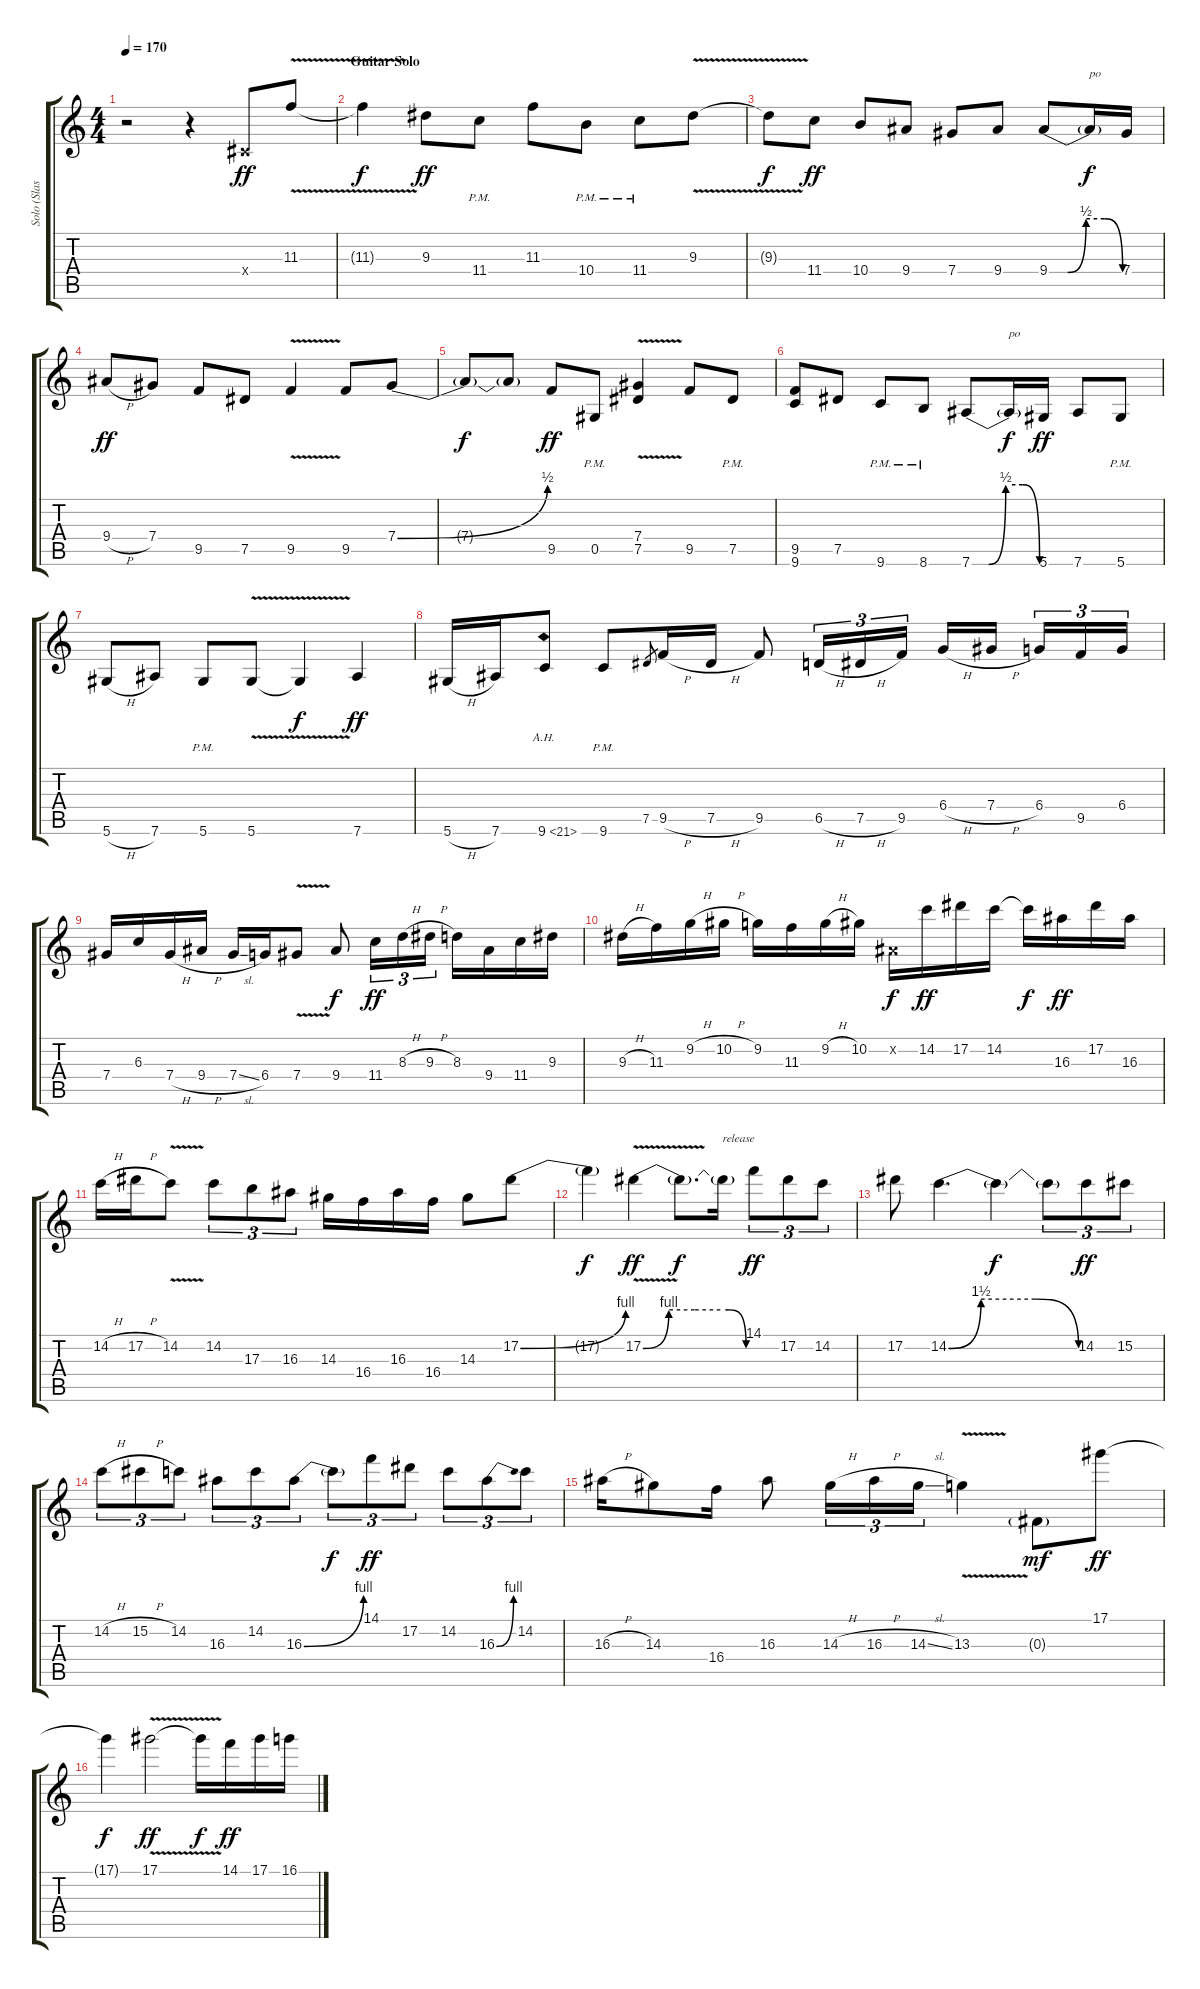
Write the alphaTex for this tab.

\track ("Solo (Slash)" "Solo (Slas") {instrument overdrivenguitar}
\staff {score tabs}
\tuning (Eb4 Bb3 Gb3 Db3 Ab2 Eb2) {hide}
\ts (4 4)
\tempo 170
\clef g2
\ks c
r.2{dy ff} r.4 0.4{x}.8 11.3{v}.8 |
\section ("" "Guitar Solo")
11.3{t}.4{dy f} 9.3.8{dy ff} 11.4{pm}.8 11.3.8 10.4{pm}.8 11.4{pm}.8 9.3{v}.8 |
9.3{t}.8{dy f} 11.4.8{dy ff} 10.4.8 9.4.8 7.4.8 9.4.8 9.4{be (custom 0 0 15 0 30 2 45 2 60 0)}.8 9.4{t}.16{txt "po" dy f} 7.4.16 |
9.4{h}.8{dy ff} 7.4.8 9.5.8 7.5.8 9.5{v}.4 9.5.8 7.4{be (bend 0 0 60 2)}.8 |
7.4{t}.8{dy f} 7.4{t}.8 9.5.8{dy ff} 0.5{pm}.8 (7.4{v} 7.5{v}).4 9.5.8 7.5{pm}.8 |
(9.5 9.6).8 7.5.8 9.6{pm}.8 8.6{pm}.8 7.6{be (custom 0 0 15 0 30 2 45 2 60 0)}.8 7.6{t}.16{txt "po" dy f} 5.6.16{dy ff} 7.6.8 5.6{pm}.8 |
5.6{h}.8 7.6.8 5.6{pm}.8 5.6{v}.8 5.6{t}.4{dy f} 7.6.4{dy ff} |
5.6{h}.16 7.6.16 9.6{ah 12}.8 9.6{pm}.8 7.5.8{gr} 9.5{h}.16 7.5{h}.16 9.5.8 6.5{h}.16{tu (3 2)} 7.5{h}.16{tu (3 2)} 9.5.16{tu (3 2)} 6.4{h}.16 7.4{h}.16{beam splitsecondary} 6.4.16{tu (3 2)} 9.5.16{tu (3 2)} 6.4.16{tu (3 2)} |
7.4.16 6.3.16 7.4{h}.16 9.4{h}.16 7.4{sl}.16 6.4.16 7.4{v}.8 9.4.8{dy f} 11.4.16{tu (3 2) dy ff} 8.3{h}.16{tu (3 2)} 9.3{h}.16{tu (3 2)} 8.3.16 9.4.16 11.4.16 9.3.16 |
9.3{h}.16 11.3.16 9.2{h}.16 10.2{h}.16 9.2.16 11.3.16 9.2{h}.16 10.2.16 0.2{x}.16{dy f} 14.2.16{dy ff} 17.2.16 14.2.16 14.2{t}.16{dy f} 16.3.16{dy ff} 17.2.16 16.3.16 |
14.2{h}.16 17.2{h}.16 14.2{v}.8 14.2.8{tu (3 2)} 17.3.8{tu (3 2)} 16.3.8{tu (3 2)} 14.3.16 16.4.16 16.3.16 16.4.16 14.3.8 17.2{be (bend 0 0 60 4)}.8 |
17.2{t}.4{dy f} 17.2{be (custom 0 0 15 4 30 4 45 4 50 4 60 0) v}.4{dy ff} 17.2{t}.8{d dy f} 17.2{t}.16{txt "release"} 14.1.8{tu (3 2) dy ff} 17.2.8{tu (3 2)} 14.2.8{tu (3 2)} |
17.2.8 14.2{be (custom 0 0 15 6 30 6 40 6 60 0)}.4{d} 14.2{t}.4{dy f} 14.2{t}.8{tu (3 2)} 14.2.8{tu (3 2) dy ff} 15.2.8{tu (3 2)} |
14.2{h}.8{tu (3 2)} 15.2{h}.8{tu (3 2)} 14.2.8{tu (3 2)} 16.3.8{tu (3 2)} 14.2.8{tu (3 2)} 16.3{be (bend 0 0 60 4)}.8{tu (3 2)} 16.3{t}.8{tu (3 2) dy f} 14.1.8{tu (3 2) dy ff} 17.2.8{tu (3 2)} 14.2.8{tu (3 2)} 16.3{be (bend 0 0 60 4)}.8{tu (3 2)} 14.2.8{tu (3 2)} |
16.3{h}.16 14.3.8 16.4.16 16.3.8 14.3{h}.16{tu (3 2)} 16.3{h}.16{tu (3 2)} 14.3{sl}.16{tu (3 2)} 13.3{v}.4 0.3{g}.8{dy mf} 17.1.8{dy ff} |
17.1{t}.4{dy f} 17.1{v}.2{dy ff} 17.1{t}.16{dy f} 14.1.16{dy ff} 17.1.16 16.1{h}.16
